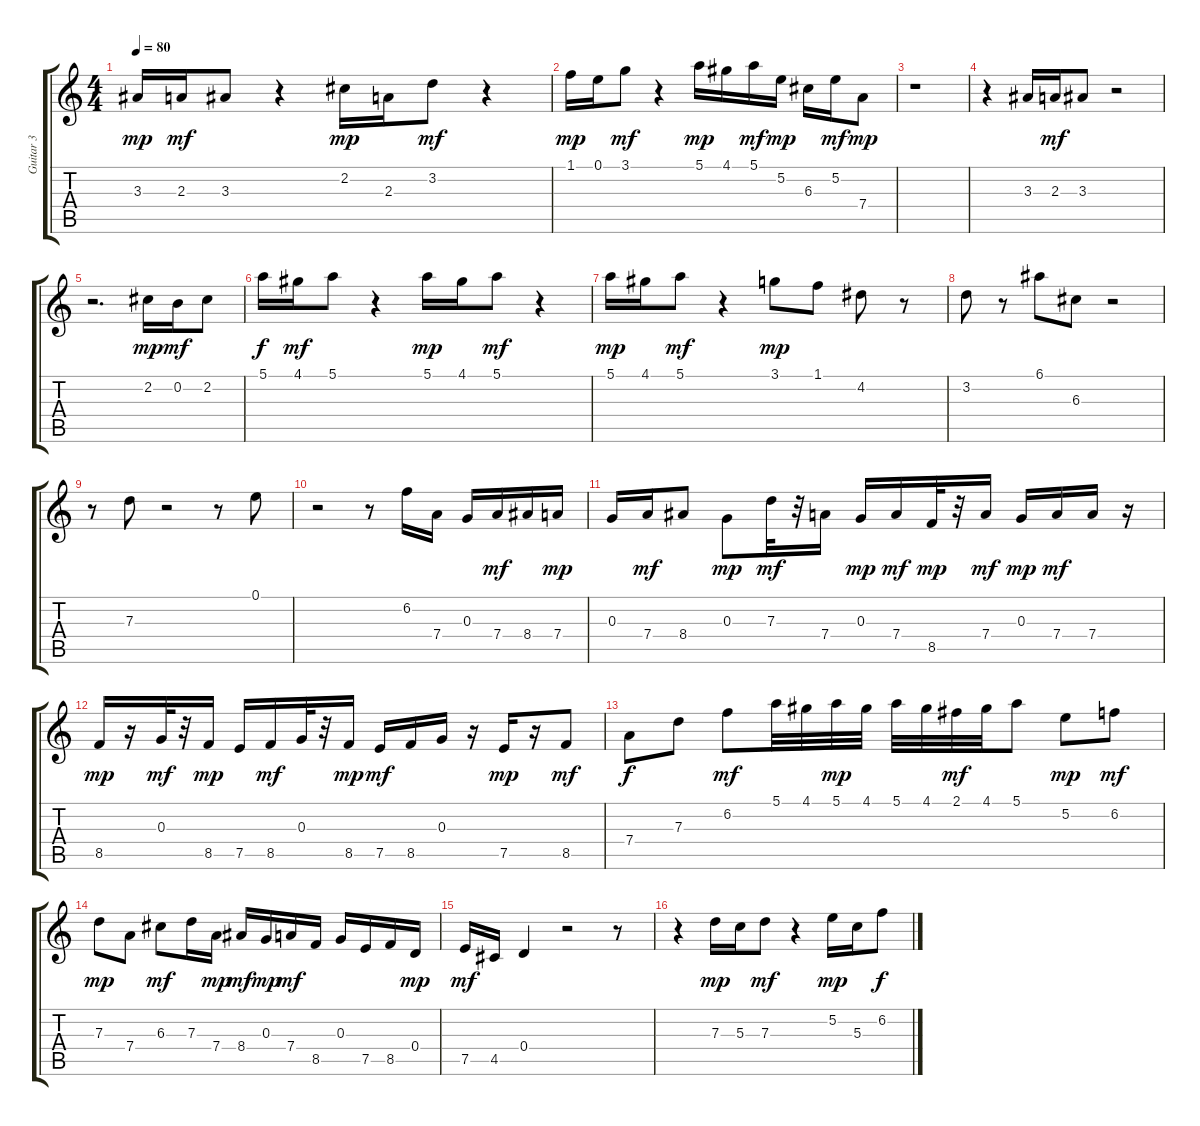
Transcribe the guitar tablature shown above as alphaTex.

\track ("Guitar 3" "Guitar 3") {instrument acousticguitarnylon}
\staff {score tabs}
\tuning (E4 B3 G3 D3 A2 E2) {hide}
\ts (4 4)
\tempo 80
\clef g2
\ks c
3.3.16{dy mp} 2.3.16{dy mf} 3.3.8 r.4 2.2.16{dy mp} 2.3.16 3.2.8{dy mf} r.4 |
1.1.16{dy mp} 0.1.16 3.1.8{dy mf} r.4 5.1.16{dy mp} 4.1.16 5.1.16{dy mf} 5.2.16{dy mp} 6.3.16 5.2.16{dy mf} 7.4.8{dy mp} |
r.1 |
r.4 3.3.16 2.3.16{dy mf} 3.3.8 r.2 |
r.2{d} 2.2.16{dy mp} 0.2.16{dy mf} 2.2.8 |
5.1.16{dy f} 4.1.16{dy mf} 5.1.8 r.4 5.1.16{dy mp} 4.1.16 5.1.8{dy mf} r.4 |
5.1.16{dy mp} 4.1.16 5.1.8{dy mf} r.4 3.1.8{dy mp} 1.1.8 4.2.8 r.8 |
3.2.8 r.8 6.1.8 6.3.8 r.2 |
r.8 7.3.8 r.2 r.8 0.1.8 |
r.2 r.8 6.2.16 7.4.16 0.3.16 7.4.16{dy mf} 8.4.16 7.4.16{dy mp} |
0.3.16 7.4.16{dy mf} 8.4.8 0.3.8{dy mp} 7.3.32{dy mf} r.32 7.4.16 0.3.16{dy mp} 7.4.16{dy mf} 8.5.32{dy mp} r.32 7.4.16{dy mf} 0.3.16{dy mp} 7.4.16{dy mf} 7.4.16 r.16 |
8.5.16{dy mp} r.16 0.3.32{dy mf} r.32 8.5.16{dy mp} 7.5.16 8.5.16{dy mf} 0.3.32 r.32 8.5.16{dy mp} 7.5.16{dy mf} 8.5.16 0.3.16 r.16 7.5.16{dy mp} r.16 8.5.8{dy mf} |
7.4.8{dy f} 7.3.8 6.2.8{dy mf} 5.1.32 4.1.32 5.1.32{dy mp} 4.1.32 5.1.32 4.1.32 2.1.32{dy mf} 4.1.32 5.1.8 5.2.8{dy mp} 6.2.8{dy mf} |
7.3.8{dy mp} 7.4.8 6.3.8{dy mf} 7.3.16 7.4.16{dy mp} 8.4.16{dy mf} 0.3.16{dy mp} 7.4.16{dy mf} 8.5.16 0.3.16 7.5.16 8.5.16 0.4.16{dy mp} |
7.5.16{dy mf} 4.5.16 0.4.4 r.2 r.8 |
r.4 7.3.16{dy mp} 5.3.16 7.3.8{dy mf} r.4 5.2.16{dy mp} 5.3.16 6.2.8{dy f}
